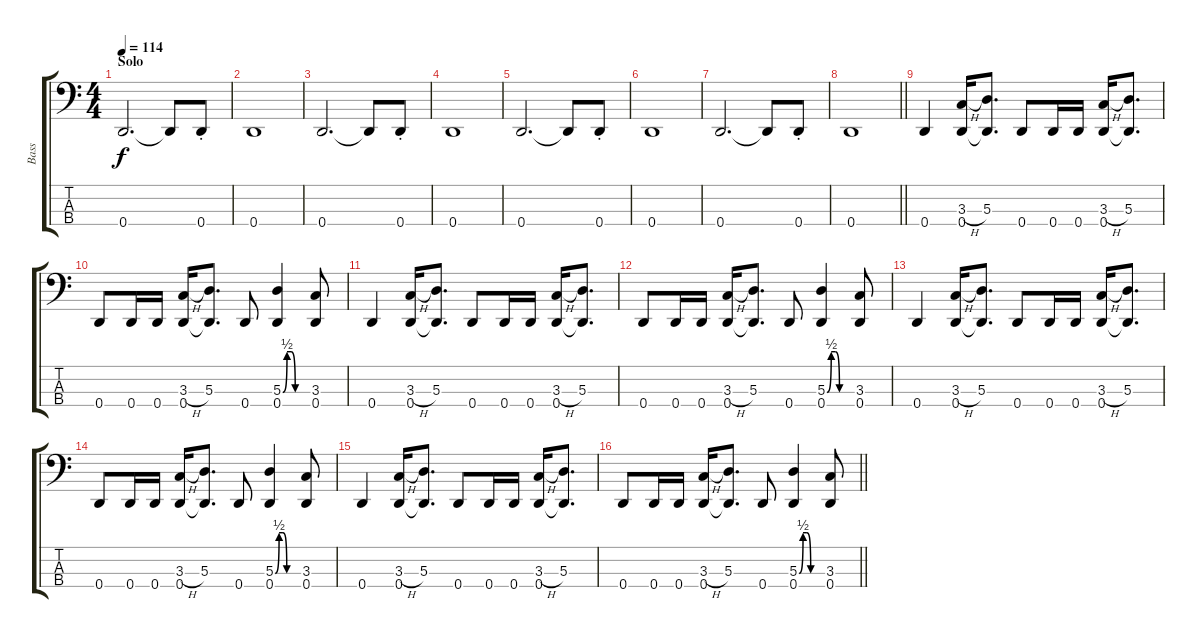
\track ("Bass" "Bass") {instrument electricbassfinger}
\staff {score tabs}
\tuning (G2 D2 A1 D1) {hide}
\ts (4 4)
\section ("" "Solo")
\tempo 114
\clef f4
\ks c
0.4.2{d dy f} 0.4{t}.8 0.4{st}.8 |
0.4.1 |
0.4.2{d} 0.4{t}.8 0.4{st}.8 |
0.4.1 |
0.4.2{d} 0.4{t}.8 0.4{st}.8 |
0.4.1 |
0.4.2{d} 0.4{t}.8 0.4{st}.8 |
\barLineRight lightlight
0.4.1 |
\section ("" "")
0.4.4 (3.3{h} 0.4).16 (5.3 0.4{t}).8{d} 0.4.8 0.4.16 0.4.16 (3.3{h} 0.4).16 (5.3 0.4{t}).8{d} |
0.4.8 0.4.16 0.4.16 (3.3{h} 0.4).16 (5.3 0.4{t}).8{d} 0.4.8 (5.3{be (custom 0 0 10 2 20 2 30 0 60 0)} 0.4).4 (3.3 0.4).8 |
0.4.4 (3.3{h} 0.4).16 (5.3 0.4{t}).8{d} 0.4.8 0.4.16 0.4.16 (3.3{h} 0.4).16 (5.3 0.4{t}).8{d} |
0.4.8 0.4.16 0.4.16 (3.3{h} 0.4).16 (5.3 0.4{t}).8{d} 0.4.8 (5.3{be (custom 0 0 10 2 20 2 30 0 60 0)} 0.4).4 (3.3 0.4).8 |
0.4.4 (3.3{h} 0.4).16 (5.3 0.4{t}).8{d} 0.4.8 0.4.16 0.4.16 (3.3{h} 0.4).16 (5.3 0.4{t}).8{d} |
0.4.8 0.4.16 0.4.16 (3.3{h} 0.4).16 (5.3 0.4{t}).8{d} 0.4.8 (5.3{be (custom 0 0 10 2 20 2 30 0 60 0)} 0.4).4 (3.3 0.4).8 |
0.4.4 (3.3{h} 0.4).16 (5.3 0.4{t}).8{d} 0.4.8 0.4.16 0.4.16 (3.3{h} 0.4).16 (5.3 0.4{t}).8{d} |
\barLineRight lightlight
0.4.8 0.4.16 0.4.16 (3.3{h} 0.4).16 (5.3 0.4{t}).8{d} 0.4.8 (5.3{be (custom 0 0 10 2 20 2 30 0 60 0)} 0.4).4 (3.3 0.4).8
